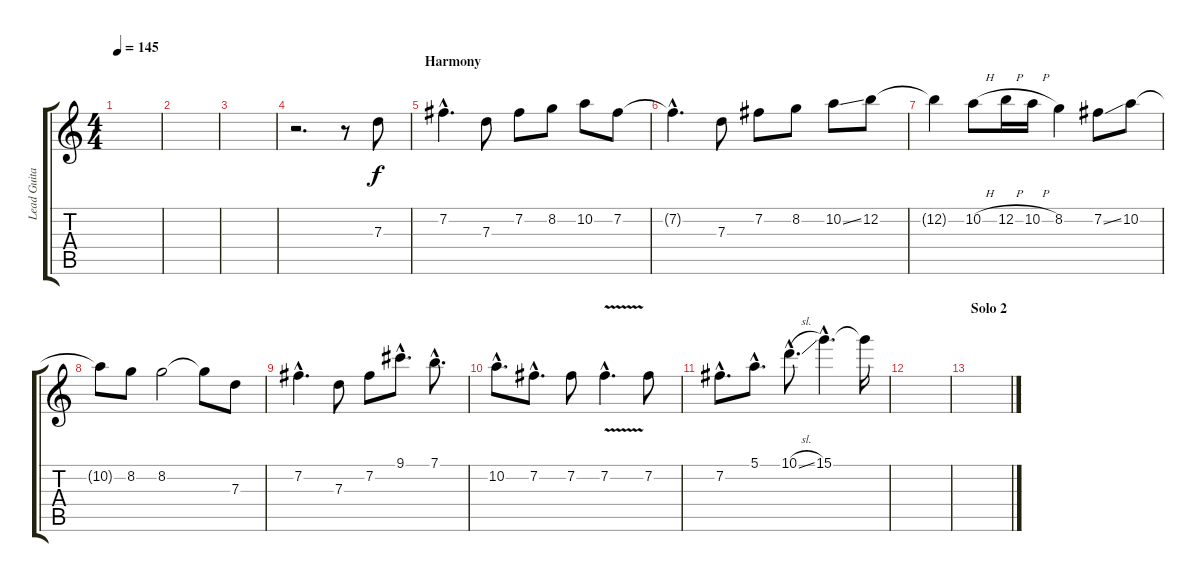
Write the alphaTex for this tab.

\track ("Lead Guitar 2" "Lead Guita") {instrument overdrivenguitar}
\staff {score tabs}
\tuning (E4 B3 G3 D3 A2 E2) {hide}
\ts (4 4)
\tempo 145
\clef g2
\ks c
|
|
|
r.2{d} r.8 7.3.8 |
\section ("" "Harmony")
7.2{hac}.4{d} 7.3.8 7.2.8 8.2.8 10.2.8 7.2.8 |
7.2{hac t}.4{d} 7.3.8 7.2.8 8.2.8 10.2{ss}.8 12.2.8 |
12.2{t}.4 10.2{h}.8 12.2{h}.16 10.2{h}.16 8.2.4 7.2{ss}.8 10.2.8 |
10.2{t}.8 8.2.8 8.2.2 8.2{t}.8 7.3.8 |
7.2{hac}.4{d} 7.3.8 7.2.8 9.1{hac}.8{d} 7.1{hac}.8{d} |
10.2{hac}.8{d} 7.2{hac}.8{d} 7.2.8 7.2{v hac}.4{d} 7.2.8 |
7.2{hac}.8{d} 5.1{hac}.8{d} 10.1{sl hac}.8{d} 15.1{hac}.4{d} 15.1{t}.16 |
|
\section ("" "Solo 2")
